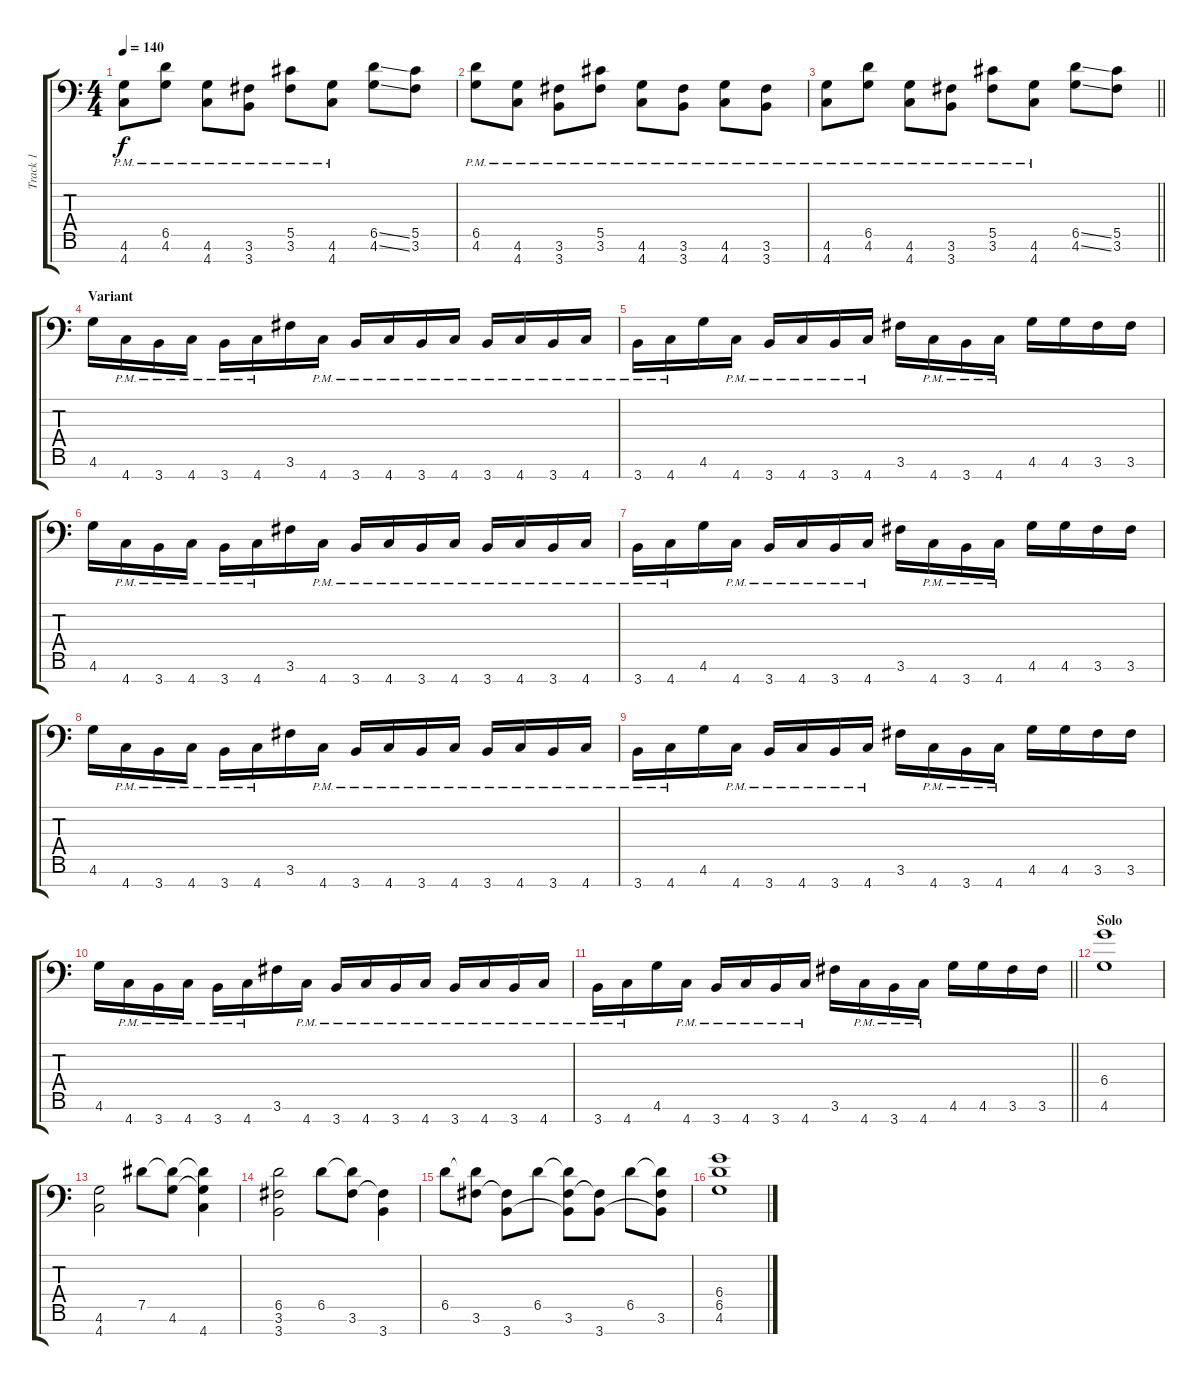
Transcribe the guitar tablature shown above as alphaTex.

\track ("Track 1" "Track 1") {instrument distortionguitar}
\staff {score tabs}
\tuning (Eb4 Bb3 Gb3 Db3 Ab2 Eb2 Ab1) {hide}
\ts (4 4)
\tempo 140
\clef f4
\ks c
(4.6{pm} 4.7{pm}).8{dy f} (6.5{pm} 4.6{pm}).8 (4.6{pm} 4.7{pm}).8 (3.6{pm} 3.7{pm}).8 (5.5{pm} 3.6{pm}).8 (4.6{pm} 4.7{pm}).8 (6.5{ss} 4.6{ss}).8 (5.5 3.6).8 |
(6.5{pm} 4.6{pm}).8 (4.6{pm} 4.7{pm}).8 (3.6{pm} 3.7{pm}).8 (5.5{pm} 3.6{pm}).8 (4.6{pm} 4.7{pm}).8 (3.6{pm} 3.7{pm}).8 (4.6{pm} 4.7{pm}).8 (3.6{pm} 3.7{pm}).8 |
\barLineRight lightlight
(4.6{pm} 4.7{pm}).8 (6.5{pm} 4.6{pm}).8 (4.6{pm} 4.7{pm}).8 (3.6{pm} 3.7{pm}).8 (5.5{pm} 3.6{pm}).8 (4.6{pm} 4.7{pm}).8 (6.5{ss} 4.6{ss}).8 (5.5 3.6).8 |
\section ("" "Variant")
4.6.16 4.7{pm}.16 3.7{pm}.16 4.7{pm}.16 3.7{pm}.16 4.7{pm}.16 3.6.16 4.7{pm}.16 3.7{pm}.16 4.7{pm}.16 3.7{pm}.16 4.7{pm}.16 3.7{pm}.16 4.7{pm}.16 3.7{pm}.16 4.7{pm}.16 |
3.7{pm}.16 4.7{pm}.16 4.6.16 4.7{pm}.16 3.7{pm}.16 4.7{pm}.16 3.7{pm}.16 4.7{pm}.16 3.6.16 4.7{pm}.16 3.7{pm}.16 4.7{pm}.16 4.6.16 4.6.16 3.6.16 3.6.16 |
4.6.16 4.7{pm}.16 3.7{pm}.16 4.7{pm}.16 3.7{pm}.16 4.7{pm}.16 3.6.16 4.7{pm}.16 3.7{pm}.16 4.7{pm}.16 3.7{pm}.16 4.7{pm}.16 3.7{pm}.16 4.7{pm}.16 3.7{pm}.16 4.7{pm}.16 |
3.7{pm}.16 4.7{pm}.16 4.6.16 4.7{pm}.16 3.7{pm}.16 4.7{pm}.16 3.7{pm}.16 4.7{pm}.16 3.6.16 4.7{pm}.16 3.7{pm}.16 4.7{pm}.16 4.6.16 4.6.16 3.6.16 3.6.16 |
4.6.16 4.7{pm}.16 3.7{pm}.16 4.7{pm}.16 3.7{pm}.16 4.7{pm}.16 3.6.16 4.7{pm}.16 3.7{pm}.16 4.7{pm}.16 3.7{pm}.16 4.7{pm}.16 3.7{pm}.16 4.7{pm}.16 3.7{pm}.16 4.7{pm}.16 |
3.7{pm}.16 4.7{pm}.16 4.6.16 4.7{pm}.16 3.7{pm}.16 4.7{pm}.16 3.7{pm}.16 4.7{pm}.16 3.6.16 4.7{pm}.16 3.7{pm}.16 4.7{pm}.16 4.6.16 4.6.16 3.6.16 3.6.16 |
4.6.16 4.7{pm}.16 3.7{pm}.16 4.7{pm}.16 3.7{pm}.16 4.7{pm}.16 3.6.16 4.7{pm}.16 3.7{pm}.16 4.7{pm}.16 3.7{pm}.16 4.7{pm}.16 3.7{pm}.16 4.7{pm}.16 3.7{pm}.16 4.7{pm}.16 |
\barLineRight lightlight
3.7{pm}.16 4.7{pm}.16 4.6.16 4.7{pm}.16 3.7{pm}.16 4.7{pm}.16 3.7{pm}.16 4.7{pm}.16 3.6.16 4.7{pm}.16 3.7{pm}.16 4.7{pm}.16 4.6.16 4.6.16 3.6.16 3.6.16 |
\section ("" "Solo")
(6.4 4.6).1{volume 12} |
(4.6 4.7).2 7.5.8 (7.5{t} 4.6).8 (7.5{t} 4.6{t} 4.7).4 |
(6.5 3.6 3.7).2 6.5.8 (6.5{t} 3.6).8 (3.6{t} 3.7).4 |
6.5.8 (6.5{t} 3.6).8 (3.6{t} 3.7).8 6.5.8 (6.5{t} 3.6 3.7{t}).8 (3.6{t} 3.7).8 6.5.8 (6.5{t} 3.6 3.7{t}).8 |
(6.4 6.5 4.6).1
